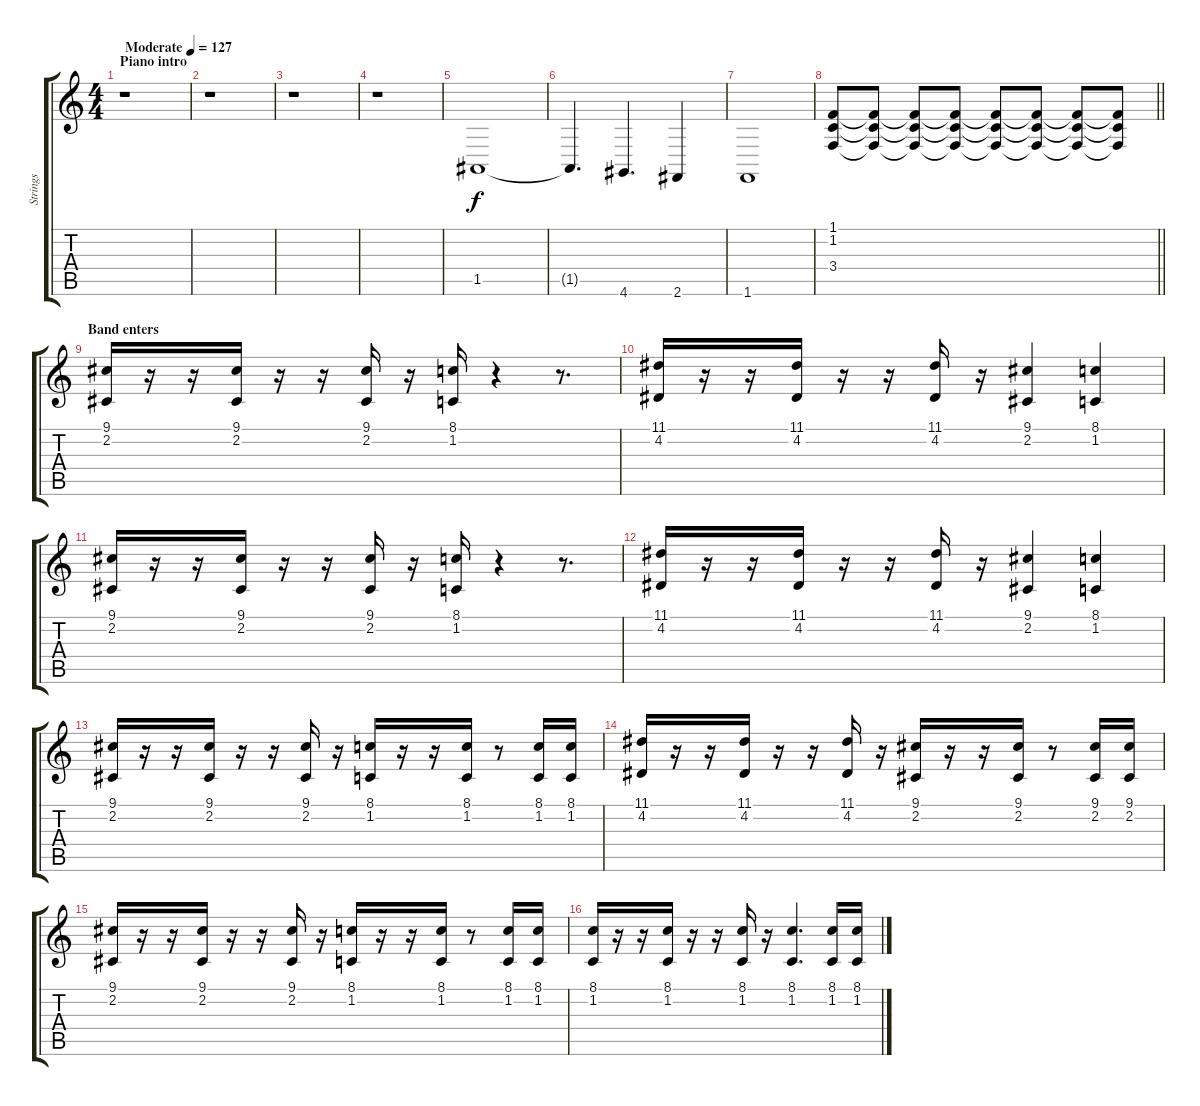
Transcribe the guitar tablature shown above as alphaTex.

\track ("Strings" "Strings") {instrument stringensemble1}
\staff {score tabs}
\tuning (E4 B3 G3 D3 A2 E2) {hide}
\ts (4 4)
\section ("" "Piano intro")
\tempo (127 "Moderate")
\clef g2
\ks c
r.1{dy f instrument stringensemble1} |
r.1 |
r.1 |
r.1 |
1.5.1 |
1.5{t}.4{d} 4.6.4{d} 2.6.4 |
1.6.1 |
\barLineRight lightlight
(1.1 1.2 3.4).8{volume 8} (1.1{t} 1.2{t} 3.4{t}).8{volume 9} (1.1{t} 1.2{t} 3.4{t}).8{volume 10} (1.1{t} 1.2{t} 3.4{t}).8{volume 11} (1.1{t} 1.2{t} 3.4{t}).8{volume 12} (1.1{t} 1.2{t} 3.4{t}).8{volume 14} (1.1{t} 1.2{t} 3.4{t}).8{volume 16} (1.1{t} 1.2{t} 3.4{t}).8{volume 16} |
\section ("" "Band enters")
(9.1 2.2).16{volume 16} r.16 r.16 (9.1 2.2).16 r.16 r.16 (9.1 2.2).16 r.16 (8.1 1.2).16 r.4 r.8{d} |
(11.1 4.2).16 r.16 r.16 (11.1 4.2).16 r.16 r.16 (11.1 4.2).16 r.16 (9.1 2.2).4 (8.1 1.2).4 |
(9.1 2.2).16 r.16 r.16 (9.1 2.2).16 r.16 r.16 (9.1 2.2).16 r.16 (8.1 1.2).16 r.4 r.8{d} |
(11.1 4.2).16 r.16 r.16 (11.1 4.2).16 r.16 r.16 (11.1 4.2).16 r.16 (9.1 2.2).4 (8.1 1.2).4 |
(9.1 2.2).16 r.16 r.16 (9.1 2.2).16 r.16 r.16 (9.1 2.2).16 r.16 (8.1 1.2).16 r.16 r.16 (8.1 1.2).16 r.8 (8.1 1.2).16 (8.1 1.2).16 |
(11.1 4.2).16 r.16 r.16 (11.1 4.2).16 r.16 r.16 (11.1 4.2).16 r.16 (9.1 2.2).16 r.16 r.16 (9.1 2.2).16 r.8 (9.1 2.2).16 (9.1 2.2).16 |
(9.1 2.2).16 r.16 r.16 (9.1 2.2).16 r.16 r.16 (9.1 2.2).16 r.16 (8.1 1.2).16 r.16 r.16 (8.1 1.2).16 r.8 (8.1 1.2).16 (8.1 1.2).16 |
(8.1 1.2).16 r.16 r.16 (8.1 1.2).16 r.16 r.16 (8.1 1.2).16 r.16 (8.1 1.2).4{d} (8.1 1.2).16 (8.1 1.2).16
